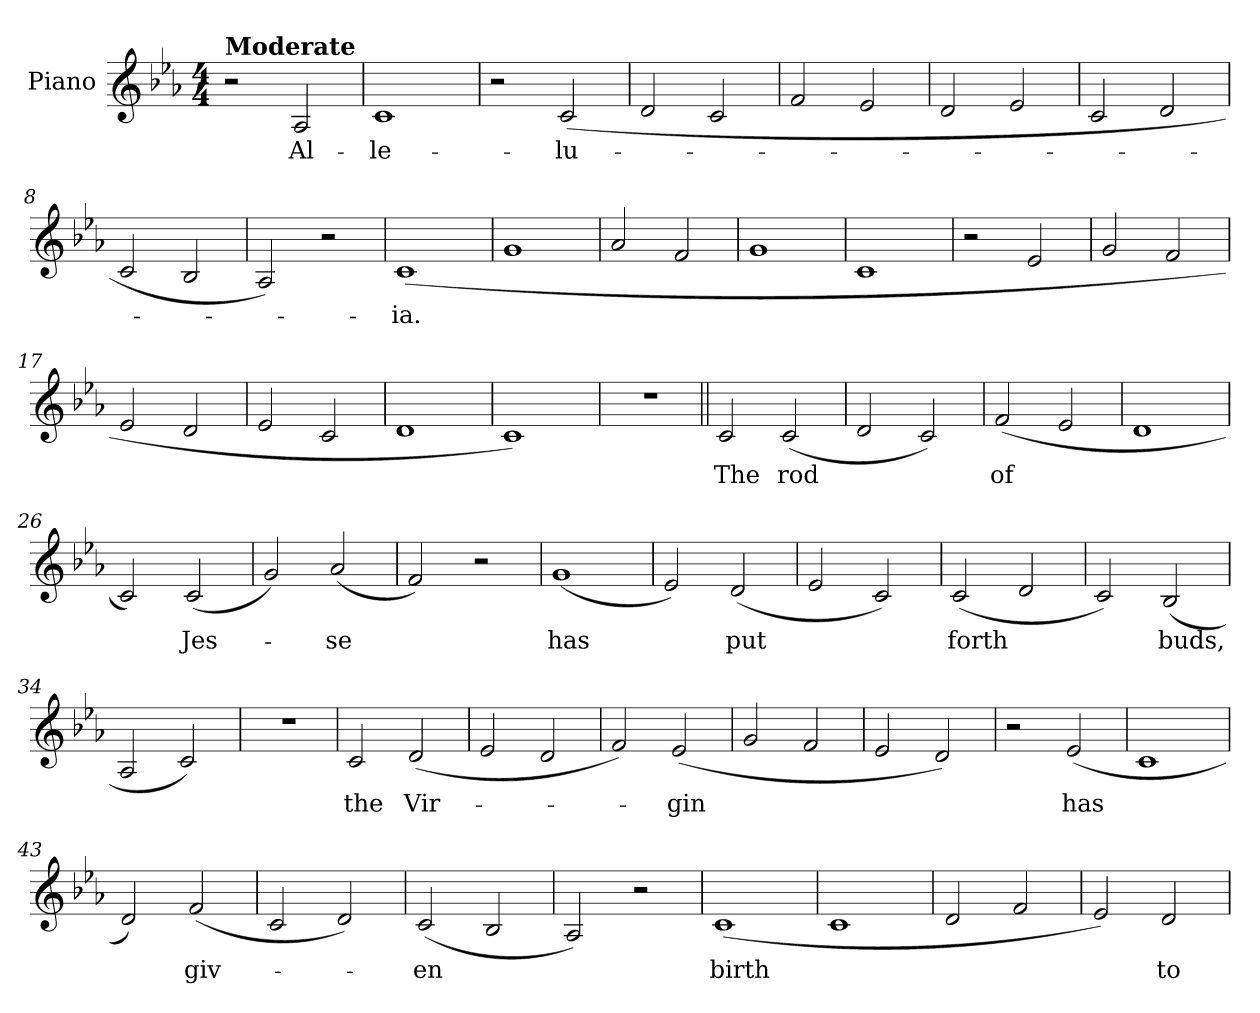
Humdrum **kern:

**kern	**text
*part1	*part1
*staff1	*staff1
*I"Piano	*
*I'Pno.	*
*clefG2	*
*k[b-e-a-]	*
*M4/4	*
*MM120	*
=1	=1
!LO:TX:a:B:t=Moderate	!
2r	.
!	!LO:LY:b
2A-/	Al-
=2	=2
!	!LO:LY:b
1c	-le-
=3	=3
2r	.
!	!LO:LY:b
(>2c/	-lu-
=4	=4
2d/	.
2c/	.
=5	=5
2f/	.
2e-/	.
=6	=6
2d/	.
2e-/	.
=7	=7
2c/	.
2d/	.
=8	=8
2c/	.
2B-/	.
=9	=9
2A-/)	.
2r	.
=10	=10
!	!LO:LY:b
(>1c	-ia.
!!LO:LB:g=z
=11	=11
1g	.
=12	=12
2a-/	.
2f/	.
=13	=13
1g	.
=14	=14
1c	.
=15	=15
2r	.
2e-/	.
=16	=16
2g/	.
2f/	.
=17	=17
2e-/	.
2d/	.
=18	=18
2e-/	.
2c/	.
=19	=19
1d	.
=20	=20
1c)	.
=21	=21
1r	.
!!LO:LB:g=z
=22||	=22||
!	!LO:LY:b
2c/	The
!	!LO:LY:b
(>2c/	rod
=23	=23
2d/	.
2c/)	.
=24	=24
!	!LO:LY:b
(2f/	of
2e-/	.
=25	=25
1d	.
=26	=26
2c/)	.
!	!LO:LY:b
(2c/	Jes-
=27	=27
2g/)	.
!	!LO:LY:b
(2a-/	-se
=28	=28
2f/)	.
2r	.
=29	=29
!	!LO:LY:b
(1g	has
=30	=30
2e-/)	.
!	!LO:LY:b
(>2d/	put
=31	=31
2e-/	.
2c/)	.
=32	=32
!	!LO:LY:b
(>2c/	forth
2d/	.
!!LO:LB:g=z
=33	=33
2c/)	.
!	!LO:LY:b
(2B-/	buds,
=34	=34
2A-/	.
2c/)	.
=35	=35
1r	.
=36	=36
!	!LO:LY:b
2c/	the
!	!LO:LY:b
(>2d/	Vir-
=37	=37
2e-/	.
2d/	.
=38	=38
2f/)	.
!	!LO:LY:b
(>2e-/	-gin
=39	=39
2g/	.
2f/	.
=40	=40
2e-/	.
2d/)	.
=41	=41
2r	.
!	!LO:LY:b
(2e-/	has
=42	=42
1c	.
=43	=43
2d/)	.
!	!LO:LY:b
(2f/	giv-
!!LO:LB:g=z
=44	=44
2c/	.
2d/)	.
=45	=45
!	!LO:LY:b
(2c/	-en
2B-/	.
=46	=46
2A-/)	.
2r	.
=47	=47
!	!LO:LY:b
(>1c	birth
=48	=48
1c	.
=49	=49
2d/	.
2f/	.
=50	=50
2e-/)	.
!	!LO:LY:b
2d/	to
=	=
*-	*-
